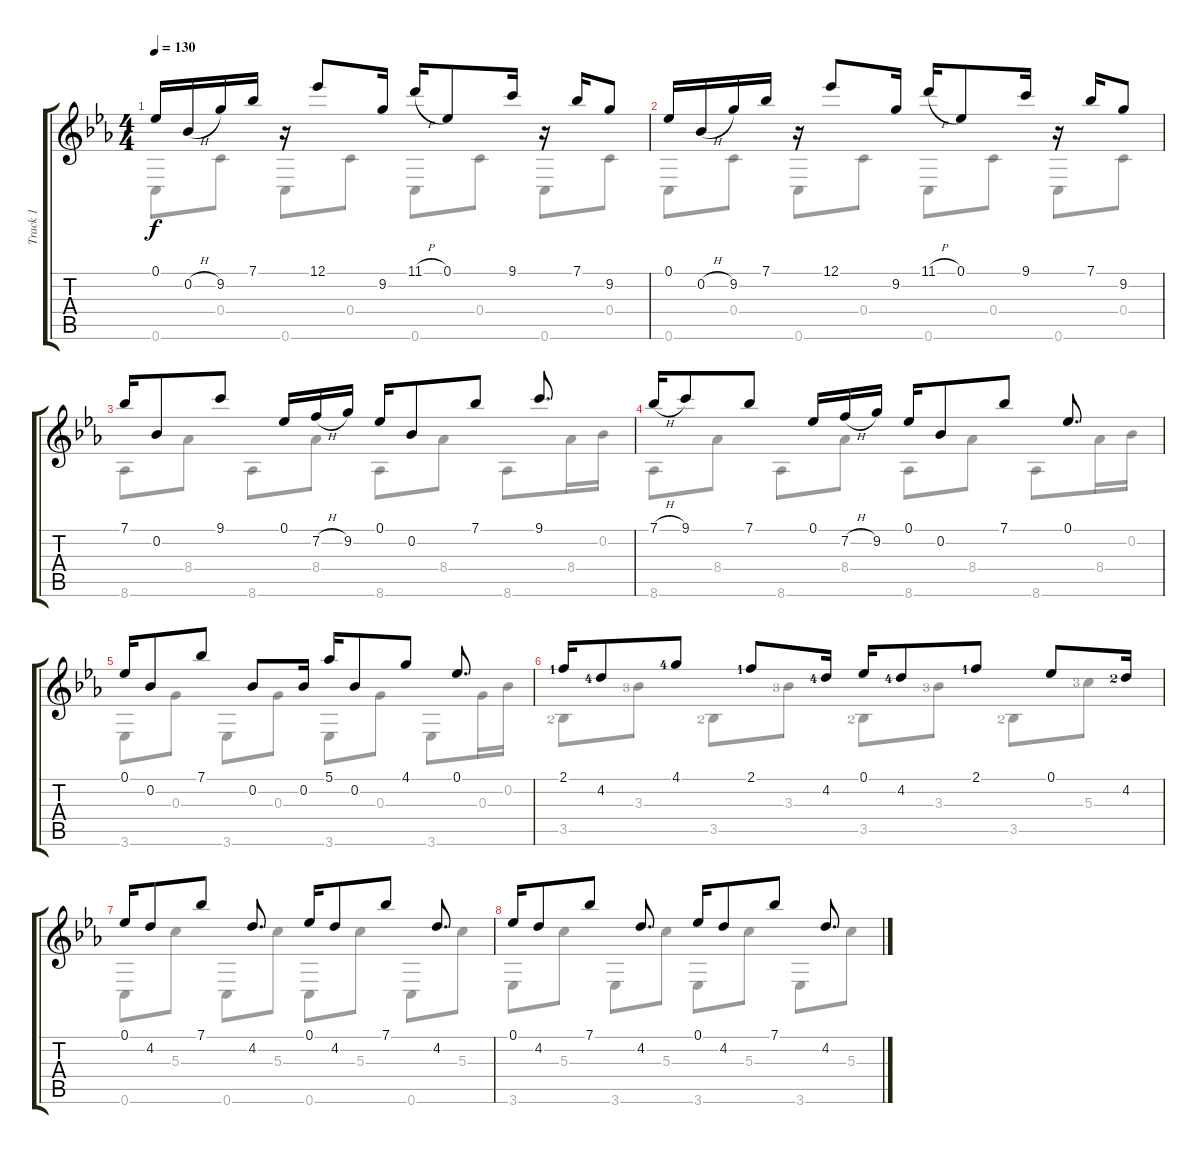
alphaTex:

\track ("Track 1" "Track 1") {instrument acousticguitarsteel}
\staff {score tabs}
\tuning (Eb4 Bb3 G3 C3 G2 C2) {hide}
\voice
\ts (4 4)
\tempo 130
\clef g2
\ks cminor
0.1.16{dy f} 0.2{h}.16 9.2.16 7.1.16 r.16 12.1.8 9.2.16 11.1{h}.16 0.1.8 9.1.16 r.16 7.1.16 9.2.8 |
0.1.16 0.2{h}.16 9.2.16 7.1.16 r.16 12.1.8 9.2.16 11.1{h}.16 0.1.8 9.1.16 r.16 7.1.16 9.2.8 |
7.1.16 0.2.8 9.1.8 0.1.16 7.2{h}.16 9.2.16 0.1.16 0.2.8 7.1.8 9.1.8{d} |
7.1{h}.16 9.1.8 7.1.8 0.1.16 7.2{h}.16 9.2.16 0.1.16 0.2.8 7.1.8 0.1.8{d} |
0.1.16 0.2.8 7.1.8 0.2.8 0.2.16 5.1.16 0.2.8 4.1.8 0.1.8{d} |
2.1{lf 2}.16 4.2{lf 5}.8 4.1{lf 5}.8 2.1{lf 2}.8 4.2{lf 5}.16 0.1.16 4.2{lf 5}.8 2.1{lf 2}.8 0.1.8 4.2{lf 3}.16 |
0.1.16 4.2.8 7.1.8 4.2.8{d} 0.1.16 4.2.8 7.1.8 4.2.8{d} |
0.1.16 4.2.8 7.1.8 4.2.8{d} 0.1.16 4.2.8 7.1.8 4.2.8{d}
\voice
\clef g2
\ottava regular
\simile none
\ks cminor
0.6.8{dy f} 0.4.8 0.6.8 0.4.8 0.6.8 0.4.8 0.6.8 0.4.8 |
0.6.8 0.4.8 0.6.8 0.4.8 0.6.8 0.4.8 0.6.8 0.4.8 |
8.6.8 8.4.8 8.6.8 8.4.8 8.6.8 8.4.8 8.6.8 8.4.16 0.2.16 |
8.6.8 8.4.8 8.6.8 8.4.8 8.6.8 8.4.8 8.6.8 8.4.16 0.2.16 |
3.6.8 0.3.8 3.6.8 0.3.8 3.6.8 0.3.8 3.6.8 0.3.16 0.2.16 |
3.5{lf 3}.8 3.3{lf 4}.8 3.5{lf 3}.8 3.3{lf 4}.8 3.5{lf 3}.8 3.3{lf 4}.8 3.5{lf 3}.8 5.3{lf 4}.8 |
0.6.8 5.3.8 0.6.8 5.3.8 0.6.8 5.3.8 0.6.8 5.3.8 |
3.6.8 5.3.8 3.6.8 5.3.8 3.6.8 5.3.8 3.6.8 5.3.8
